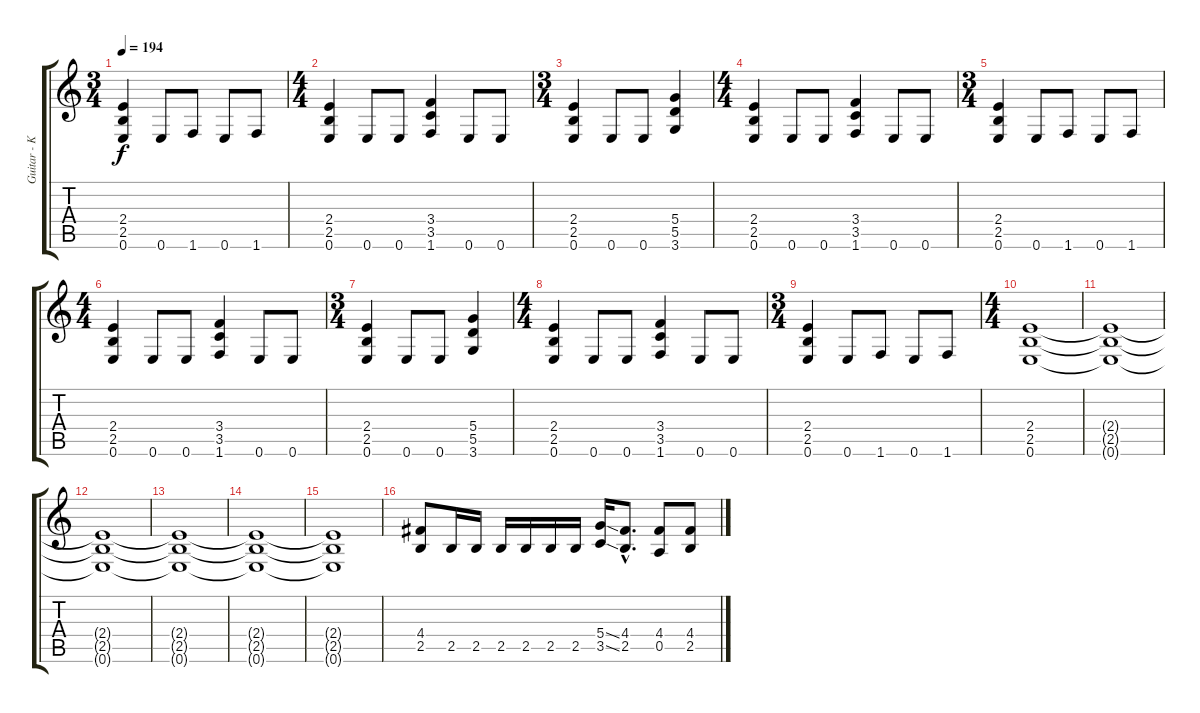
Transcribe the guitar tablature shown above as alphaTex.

\track ("Guitar - Kirk" "Guitar - K") {instrument distortionguitar}
\staff {score tabs}
\tuning (E4 B3 G3 D3 A2 E2) {hide}
\ts (3 4)
\tempo 194
\clef g2
\ks c
(2.4 2.5 0.6).4{dy f} 0.6.8 1.6.8 0.6.8 1.6.8 |
\ts (4 4)
(2.4 2.5 0.6).4 0.6.8 0.6.8 (3.4 3.5 1.6).4 0.6.8 0.6.8 |
\ts (3 4)
(2.4 2.5 0.6).4 0.6.8 0.6.8 (5.4 5.5 3.6).4 |
\ts (4 4)
(2.4 2.5 0.6).4 0.6.8 0.6.8 (3.4 3.5 1.6).4 0.6.8 0.6.8 |
\ts (3 4)
(2.4 2.5 0.6).4 0.6.8 1.6.8 0.6.8 1.6.8 |
\ts (4 4)
(2.4 2.5 0.6).4 0.6.8 0.6.8 (3.4 3.5 1.6).4 0.6.8 0.6.8 |
\ts (3 4)
(2.4 2.5 0.6).4 0.6.8 0.6.8 (5.4 5.5 3.6).4 |
\ts (4 4)
(2.4 2.5 0.6).4 0.6.8 0.6.8 (3.4 3.5 1.6).4 0.6.8 0.6.8 |
\ts (3 4)
(2.4 2.5 0.6).4 0.6.8 1.6.8 0.6.8 1.6.8 |
\ts (4 4)
(2.4 2.5 0.6).1 |
(2.4{t} 2.5{t} 0.6{t}).1 |
(2.4{t} 2.5{t} 0.6{t}).1 |
(2.4{t} 2.5{t} 0.6{t}).1 |
(2.4{t} 2.5{t} 0.6{t}).1 |
(2.4{t} 2.5{t} 0.6{t}).1 |
(4.4 2.5).8 2.5.16 2.5.16 2.5.16 2.5.16 2.5.16 2.5.16 (5.4{ss} 3.5{ss}).16 (4.4{hac} 2.5{hac}).8{d} (4.4 0.5).8 (4.4 2.5).8
